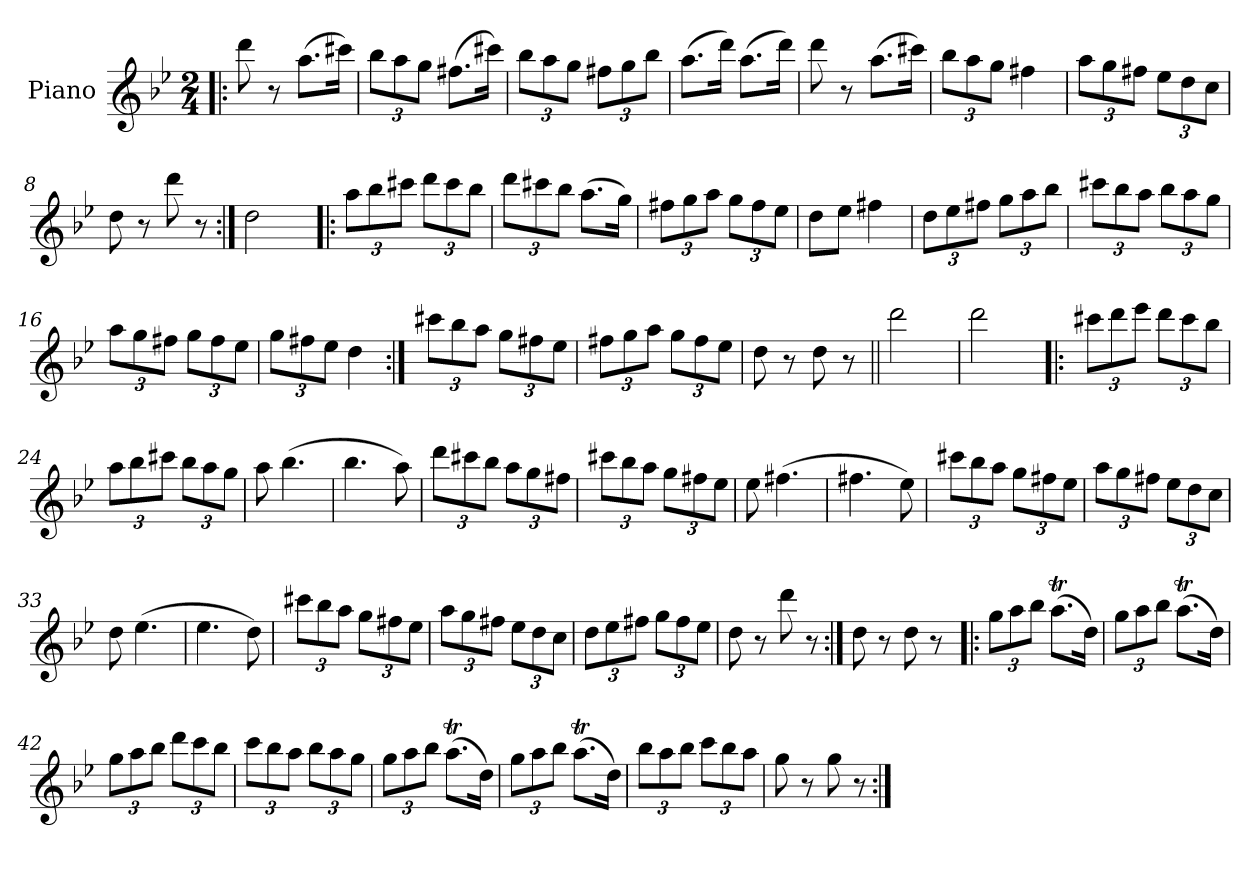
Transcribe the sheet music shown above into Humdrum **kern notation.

**kern
*part1
*staff1
*I"Piano
*I'Pno.
*clefG2
*k[b-e-]
*g:
*M2/4
=1!|:
8ddd\
8r
(>8.aa\L
16ccc#X\Jk)
=2
*Xbrackettup
12bb-\L
12aa\
12gg\J
(>8.ff#X\L
16ccc#X\Jk)
=3
12bb-\L
12aa\
12gg\J
12ff#X\L
12gg\
12bb-\J
=4
(>8.aa\L
16ddd\Jk)
(>8.aa\L
16ddd\Jk)
!!LO:LB:g=z
=5
8ddd\
8r
(>8.aa\L
16ccc#X\Jk)
=6
12bb-\L
12aa\
12gg\J
4ff#X\
=7
12aa\L
12gg\
12ff#X\J
12ee-\L
12dd\
12cc\J
=8
8dd\
8r
8ddd\
8r
=9:|!
2dd\
!!LO:LB:g=z
=10!|:
12aa\L
12bb-\
12ccc#X\J
12ddd\L
12ccc#\
12bb-\J
=11
12ddd\L
12ccc#X\
12bb-\J
(>8.aa\L
16gg\Jk)
=12
12ff#X\L
12gg\
12aa\J
12gg\L
12ff#\
12ee-\J
=13
8dd\L
8ee-\J
4ff#X\
!!LO:LB:g=z
=14
12dd\L
12ee-\
12ff#X\J
12gg\L
12aa\
12bb-\J
=15
12ccc#X\L
12bb-\
12aa\J
12bb-\L
12aa\
12gg\J
=16
12aa\L
12gg\
12ff#X\J
12gg\L
12ff#\
12ee-\J
=17
12gg\L
12ff#X\
12ee-\J
4dd\
!!LO:LB:g=z
=18:|!
12ccc#X\L
12bb-\
12aa\J
12gg\L
12ff#X\
12ee-\J
=19
12ff#X\L
12gg\
12aa\J
12gg\L
12ff#\
12ee-\J
=20
8dd\
8r
8dd\
8r
=21||
2ddd\
=22
2ddd\
!!LO:LB:g=z
=23!|:
12ccc#X\L
12ddd\
12eee-\J
12ddd\L
12ccc#\
12bb-\J
=24
12aa\L
12bb-\
12ccc#X\J
12bb-\L
12aa\
12gg\J
=25
8aa\
(>4.bb-\
=26
4.bb-\
8aa\)
=27
12ddd\L
12ccc#X\
12bb-\J
12aa\L
12gg\
12ff#X\J
!!LO:LB:g=z
=28
12ccc#X\L
12bb-\
12aa\J
12gg\L
12ff#X\
12ee-\J
=29
8ee-\
(>4.ff#X\
=30
4.ff#X\
8ee-\)
=31
12ccc#X\L
12bb-\
12aa\J
12gg\L
12ff#X\
12ee-\J
=32
12aa\L
12gg\
12ff#X\J
12ee-\L
12dd\
12cc\J
!!LO:LB:g=z
=33
8dd\
(>4.ee-\
=34
4.ee-\
8dd\)
=35
12ccc#X\L
12bb-\
12aa\J
12gg\L
12ff#X\
12ee-\J
=36
12aa\L
12gg\
12ff#X\J
12ee-\L
12dd\
12cc\J
=37
12dd\L
12ee-\
12ff#X\J
12gg\L
12ff#\
12ee-\J
!!LO:LB:g=z
=38
8dd\
8r
8ddd\
8r
=39:|!
8dd\
8r
8dd\
8r
=40!|:
12gg\L
12aa\
12bb-\J
(>8.aat\L
16dd\Jk)
=41
12gg\L
12aa\
12bb-\J
(>8.aat\L
16dd\Jk)
=42
12gg\L
12aa\
12bb-\J
12ddd\L
12ccc\
12bb-\J
!!LO:LB:g=z
=43
12ccc\L
12bb-\
12aa\J
12bb-\L
12aa\
12gg\J
=44
12gg\L
12aa\
12bb-\J
(>8.aat\L
16dd\Jk)
=45
12gg\L
12aa\
12bb-\J
(>8.aat\L
16dd\Jk)
=46
12bb-\L
12aa\
12bb-\J
12ccc\L
12bb-\
12aa\J
=47
8gg\
8r
8gg\
8r
=:|!
*-
